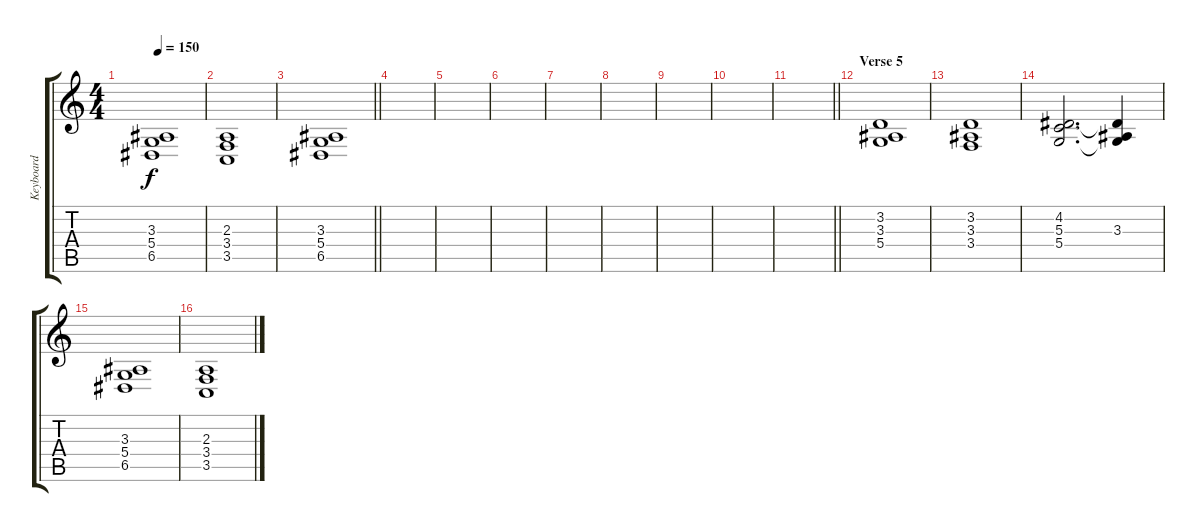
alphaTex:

\track ("Keyboard" "Keyboard") {instrument drawbarorgan}
\staff {score tabs}
\tuning (E4 B3 G3 D3 A2 E2) {hide}
\ts (4 4)
\tempo 150
\clef g2
\ks c
(3.3 5.4 6.5).1{dy f} |
(2.3 3.4 3.5).1 |
\barLineRight lightlight
(3.3 5.4 6.5).1 |
\section ("" "")
|
|
|
|
|
|
|
\barLineRight lightlight
|
\section ("" "Verse 5")
(3.2 3.3 5.4).1 |
(3.2 3.3 3.4).1 |
(4.2 5.3 5.4).2{d} (4.2{t} 3.3 5.4{t}).4 |
(3.3 5.4 6.5).1 |
(2.3 3.4 3.5).1
